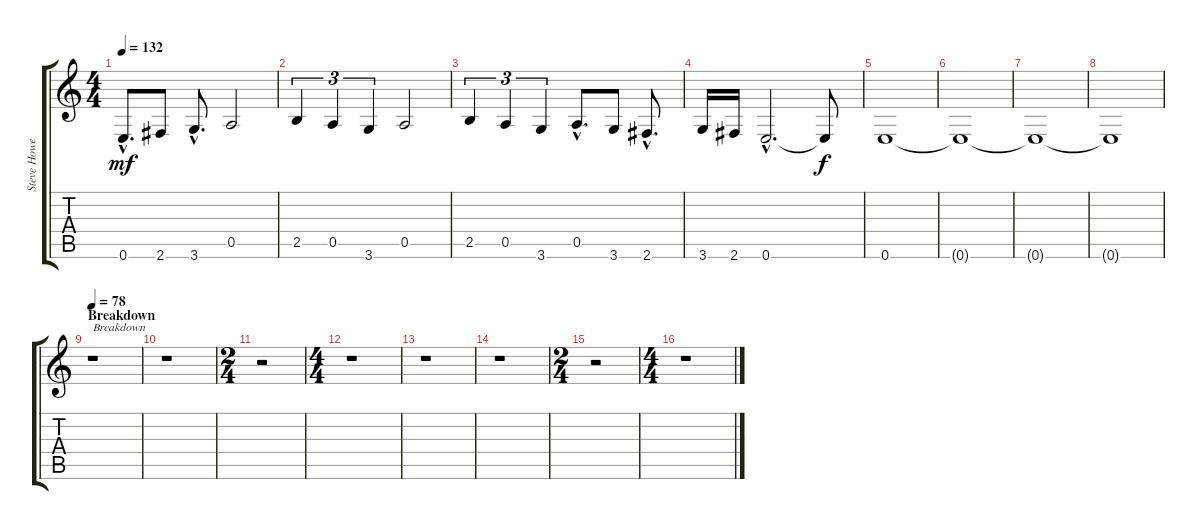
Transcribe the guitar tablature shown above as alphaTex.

\track ("Steve Howe 2" "Steve Howe") {instrument overdrivenguitar}
\staff {score tabs}
\tuning (E4 B3 G3 D3 A2 E2) {hide}
\ts (4 4)
\tempo 132
\clef g2
\ks c
0.6{hac}.8{d dy mf} 2.6.8 3.6{hac}.8{d} 0.5.2 |
2.5.4{tu (3 2)} 0.5.4{tu (3 2)} 3.6.4{tu (3 2)} 0.5.2 |
2.5.4{tu (3 2)} 0.5.4{tu (3 2)} 3.6.4{tu (3 2)} 0.5{hac}.8{d} 3.6.8 2.6{hac}.8{d} |
3.6.16 2.6.16 0.6{hac}.2{d} 0.6{t}.8{dy f} |
0.6.1 |
0.6{t}.1 |
0.6{t}.1 |
0.6{t}.1 |
\section ("" "Breakdown")
\tempo 78
r.1{txt "Breakdown"} |
r.1 |
\ts (2 4)
r.2 |
\ts (4 4)
r.1 |
r.1 |
r.1 |
\ts (2 4)
r.2 |
\ts (4 4)
r.1
